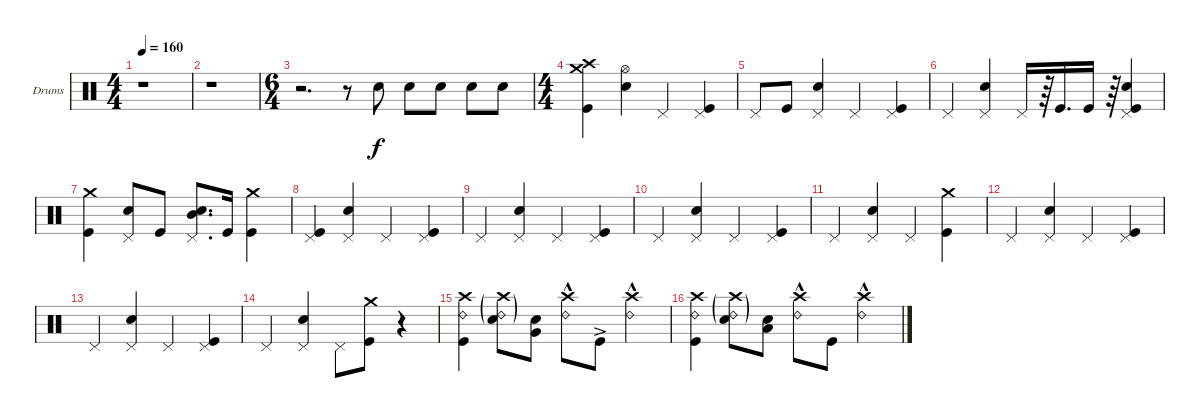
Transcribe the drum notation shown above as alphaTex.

\bracketExtendMode groupsimilarinstruments
\firstSystemTrackNameOrientation horizontal
\otherSystemsTrackNameOrientation horizontal
\track ("Drumkit" "Drums") {instrument percussion}
\staff {score}
\articulation defaults
\ts (4 4)
\tempo 160
\clef neutral
\ks c
r.1{dy f} |
r.1 |
\ts (6 4)
r.2{d} r.8 "Snare (hit) 2".8 "Snare (hit) 2".8 "Snare (hit) 2".8 "Snare (hit) 2".8 "Snare (hit) 2".8 |
\ts (4 4)
("Crash high (hit)" "Kick (hit)" "Crash medium (hit)").4 ("Snare (hit) 2" "Hi-Hat (open)").4 "Pedal Hi-Hat (hit)".4 ("Pedal Hi-Hat (hit)" "Kick (hit)").4 |
"Pedal Hi-Hat (hit)".8 "Kick (hit)".8 ("Pedal Hi-Hat (hit)" "Snare (hit) 2").4 "Pedal Hi-Hat (hit)".4 ("Pedal Hi-Hat (hit)" "Kick (hit)").4 |
"Pedal Hi-Hat (hit)".4 ("Pedal Hi-Hat (hit)" "Snare (hit) 2").4 "Pedal Hi-Hat (hit)".16 r.64 "Kick (hit)".16{d} "Kick (hit)".16 r.64 ("Pedal Hi-Hat (hit)" "Snare (hit) 2" "Kick (hit)").4 |
("Kick (hit)" "Crash medium (hit)").4 ("Pedal Hi-Hat (hit)" "Snare (hit) 2").8 "Kick (hit)".8 ("Pedal Hi-Hat (hit)" "Snare (hit) 2" "Mid Tom (hit)").8{d} "Kick (hit)".16 ("Crash medium (hit)" "Kick (hit)").4 |
("Pedal Hi-Hat (hit)" "Kick (hit)").4 ("Pedal Hi-Hat (hit)" "Snare (hit) 2").4 "Pedal Hi-Hat (hit)".4 ("Kick (hit)" "Pedal Hi-Hat (hit)").4 |
"Pedal Hi-Hat (hit)".4 ("Snare (hit) 2" "Pedal Hi-Hat (hit)").4 "Pedal Hi-Hat (hit)".4 ("Kick (hit)" "Pedal Hi-Hat (hit)").4 |
"Pedal Hi-Hat (hit)".4 ("Snare (hit) 2" "Pedal Hi-Hat (hit)").4 "Pedal Hi-Hat (hit)".4 ("Kick (hit)" "Pedal Hi-Hat (hit)").4 |
"Pedal Hi-Hat (hit)".4 ("Snare (hit) 2" "Pedal Hi-Hat (hit)").4 "Pedal Hi-Hat (hit)".4 ("Crash medium (hit)" "Kick (hit)").4 |
"Pedal Hi-Hat (hit)".4 ("Pedal Hi-Hat (hit)" "Snare (hit) 2").4 "Pedal Hi-Hat (hit)".4 ("Kick (hit)" "Pedal Hi-Hat (hit)").4 |
"Pedal Hi-Hat (hit)".4 ("Snare (hit) 2" "Pedal Hi-Hat (hit)").4 "Pedal Hi-Hat (hit)".4 ("Pedal Hi-Hat (hit)" "Kick (hit)").4 |
"Pedal Hi-Hat (hit)".4 ("Pedal Hi-Hat (hit)" "Snare (hit) 2").4 "Pedal Hi-Hat (hit)".8 ("Crash medium (hit)" "Kick (hit)").8 r.4 |
("Kick (hit)" "Ride (bell) 2" "Crash high (hit)").4 ("Snare (hit) 2"{g} "Ride (bell) 2"{g} "Crash high (hit)"{g}).8 ("Very Low Tom (hit)" "Snare (hit) 2").8 ("Ride (bell) 2"{hac} "Crash high (hit)"{hac}).8 "Kick (hit)"{ac}.8 ("Ride (bell) 2"{hac} "Crash high (hit)"{hac}).4 |
("Kick (hit)" "Ride (bell) 2" "Crash high (hit)").4 ("Snare (hit) 2"{g} "Ride (bell) 2"{g} "Crash high (hit)"{g}).8 ("Low Tom (hit)" "Snare (hit) 2").8 ("Ride (bell) 2"{hac} "Crash high (hit)"{hac}).8 "Kick (hit)".8 ("Ride (bell) 2"{hac} "Crash high (hit)"{hac}).4
